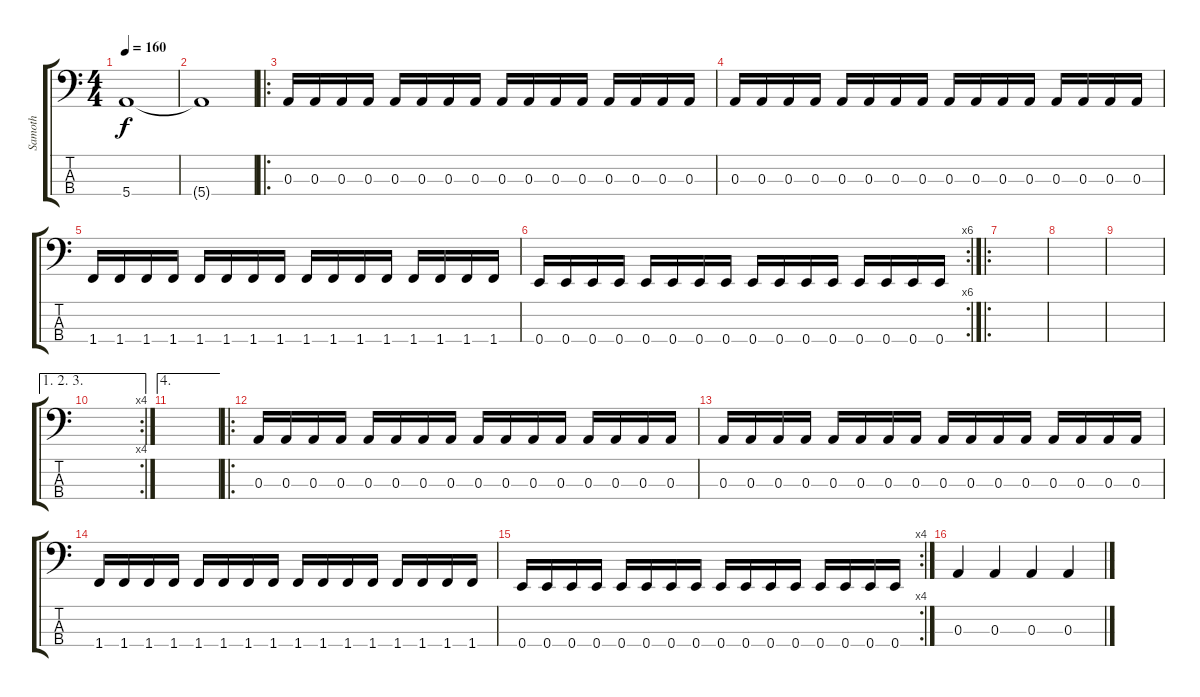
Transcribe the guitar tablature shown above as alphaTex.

\track ("Samoth" "Samoth") {instrument electricbasspick}
\staff {score tabs}
\tuning (G2 D2 A1 E1) {hide}
\ts (4 4)
\tempo 160
\clef f4
\ks c
5.4.1{dy f} |
5.4{t}.1 |
\ro
0.3.16 0.3.16 0.3.16 0.3.16 0.3.16 0.3.16 0.3.16 0.3.16 0.3.16 0.3.16 0.3.16 0.3.16 0.3.16 0.3.16 0.3.16 0.3.16 |
0.3.16 0.3.16 0.3.16 0.3.16 0.3.16 0.3.16 0.3.16 0.3.16 0.3.16 0.3.16 0.3.16 0.3.16 0.3.16 0.3.16 0.3.16 0.3.16 |
1.4.16 1.4.16 1.4.16 1.4.16 1.4.16 1.4.16 1.4.16 1.4.16 1.4.16 1.4.16 1.4.16 1.4.16 1.4.16 1.4.16 1.4.16 1.4.16 |
\rc 6
0.4.16 0.4.16 0.4.16 0.4.16 0.4.16 0.4.16 0.4.16 0.4.16 0.4.16 0.4.16 0.4.16 0.4.16 0.4.16 0.4.16 0.4.16 0.4.16 |
\ro
|
|
|
\ae (1 2 3)
\rc 4
|
\ae 4
|
\ro
0.3.16 0.3.16 0.3.16 0.3.16 0.3.16 0.3.16 0.3.16 0.3.16 0.3.16 0.3.16 0.3.16 0.3.16 0.3.16 0.3.16 0.3.16 0.3.16 |
0.3.16 0.3.16 0.3.16 0.3.16 0.3.16 0.3.16 0.3.16 0.3.16 0.3.16 0.3.16 0.3.16 0.3.16 0.3.16 0.3.16 0.3.16 0.3.16 |
1.4.16 1.4.16 1.4.16 1.4.16 1.4.16 1.4.16 1.4.16 1.4.16 1.4.16 1.4.16 1.4.16 1.4.16 1.4.16 1.4.16 1.4.16 1.4.16 |
\rc 4
0.4.16 0.4.16 0.4.16 0.4.16 0.4.16 0.4.16 0.4.16 0.4.16 0.4.16 0.4.16 0.4.16 0.4.16 0.4.16 0.4.16 0.4.16 0.4.16 |
0.3.4 0.3.4 0.3.4 0.3.4
